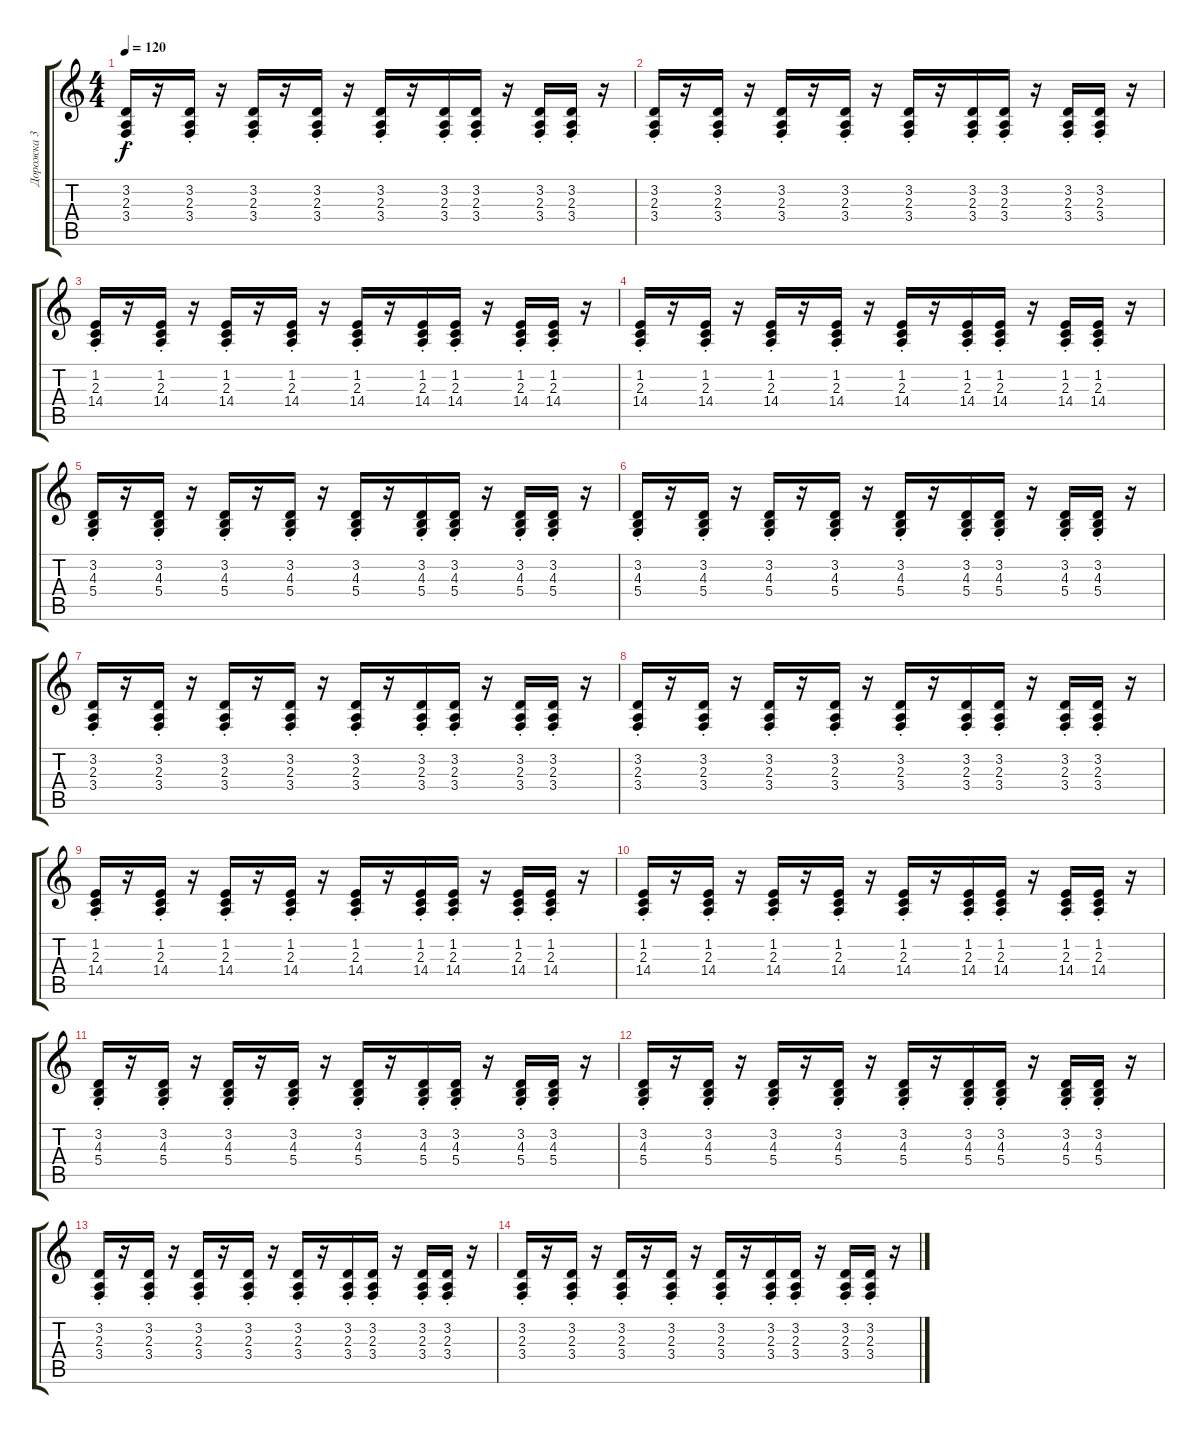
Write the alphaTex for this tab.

\track ("Дорожка 3" "Дорожка 3") {instrument lead1square}
\staff {score tabs}
\tuning (E4 B3 G3 D3 A2 E2) {hide}
\ts (4 4)
\tempo 120
\clef g2
\ks c
(3.2{st} 2.3{st} 3.4{st}).16{dy f} r.16 (3.2{st} 2.3{st} 3.4{st}).16 r.16 (3.2{st} 2.3{st} 3.4{st}).16 r.16 (3.2{st} 2.3{st} 3.4{st}).16 r.16 (3.2{st} 2.3{st} 3.4{st}).16 r.16 (3.2{st} 2.3{st} 3.4{st}).16 (3.2{st} 2.3{st} 3.4{st}).16 r.16 (3.2{st} 2.3{st} 3.4{st}).16 (3.2{st} 2.3{st} 3.4{st}).16 r.16 |
(3.2{st} 2.3{st} 3.4{st}).16 r.16 (3.2{st} 2.3{st} 3.4{st}).16 r.16 (3.2{st} 2.3{st} 3.4{st}).16 r.16 (3.2{st} 2.3{st} 3.4{st}).16 r.16 (3.2{st} 2.3{st} 3.4{st}).16 r.16 (3.2{st} 2.3{st} 3.4{st}).16 (3.2{st} 2.3{st} 3.4{st}).16 r.16 (3.2{st} 2.3{st} 3.4{st}).16 (3.2{st} 2.3{st} 3.4{st}).16 r.16 |
(1.2{st} 2.3{st} 14.4{st}).16 r.16 (1.2{st} 2.3{st} 14.4{st}).16 r.16 (1.2{st} 2.3{st} 14.4{st}).16 r.16 (1.2{st} 2.3{st} 14.4{st}).16 r.16 (1.2{st} 2.3{st} 14.4{st}).16 r.16 (1.2{st} 2.3{st} 14.4{st}).16 (1.2{st} 2.3{st} 14.4{st}).16 r.16 (1.2{st} 2.3{st} 14.4{st}).16 (1.2{st} 2.3{st} 14.4{st}).16 r.16 |
(1.2{st} 2.3{st} 14.4{st}).16 r.16 (1.2{st} 2.3{st} 14.4{st}).16 r.16 (1.2{st} 2.3{st} 14.4{st}).16 r.16 (1.2{st} 2.3{st} 14.4{st}).16 r.16 (1.2{st} 2.3{st} 14.4{st}).16 r.16 (1.2{st} 2.3{st} 14.4{st}).16 (1.2{st} 2.3{st} 14.4{st}).16 r.16 (1.2{st} 2.3{st} 14.4{st}).16 (1.2{st} 2.3{st} 14.4{st}).16 r.16 |
(3.2{st} 4.3{st} 5.4{st}).16 r.16 (3.2{st} 4.3{st} 5.4{st}).16 r.16 (3.2{st} 4.3{st} 5.4{st}).16 r.16 (3.2{st} 4.3{st} 5.4{st}).16 r.16 (3.2{st} 4.3{st} 5.4{st}).16 r.16 (3.2{st} 4.3{st} 5.4{st}).16 (3.2{st} 4.3{st} 5.4{st}).16 r.16 (3.2{st} 4.3{st} 5.4{st}).16 (3.2{st} 4.3{st} 5.4{st}).16 r.16 |
(3.2{st} 4.3{st} 5.4{st}).16 r.16 (3.2{st} 4.3{st} 5.4{st}).16 r.16 (3.2{st} 4.3{st} 5.4{st}).16 r.16 (3.2{st} 4.3{st} 5.4{st}).16 r.16 (3.2{st} 4.3{st} 5.4{st}).16 r.16 (3.2{st} 4.3{st} 5.4{st}).16 (3.2{st} 4.3{st} 5.4{st}).16 r.16 (3.2{st} 4.3{st} 5.4{st}).16 (3.2{st} 4.3{st} 5.4{st}).16 r.16 |
(3.2{st} 2.3{st} 3.4{st}).16 r.16 (3.2{st} 2.3{st} 3.4{st}).16 r.16 (3.2{st} 2.3{st} 3.4{st}).16 r.16 (3.2{st} 2.3{st} 3.4{st}).16 r.16 (3.2{st} 2.3{st} 3.4{st}).16 r.16 (3.2{st} 2.3{st} 3.4{st}).16 (3.2{st} 2.3{st} 3.4{st}).16 r.16 (3.2{st} 2.3{st} 3.4{st}).16 (3.2{st} 2.3{st} 3.4{st}).16 r.16 |
(3.2{st} 2.3{st} 3.4{st}).16 r.16 (3.2{st} 2.3{st} 3.4{st}).16 r.16 (3.2{st} 2.3{st} 3.4{st}).16 r.16 (3.2{st} 2.3{st} 3.4{st}).16 r.16 (3.2{st} 2.3{st} 3.4{st}).16 r.16 (3.2{st} 2.3{st} 3.4{st}).16 (3.2{st} 2.3{st} 3.4{st}).16 r.16 (3.2{st} 2.3{st} 3.4{st}).16 (3.2{st} 2.3{st} 3.4{st}).16 r.16 |
(1.2{st} 2.3{st} 14.4{st}).16 r.16 (1.2{st} 2.3{st} 14.4{st}).16 r.16 (1.2{st} 2.3{st} 14.4{st}).16 r.16 (1.2{st} 2.3{st} 14.4{st}).16 r.16 (1.2{st} 2.3{st} 14.4{st}).16 r.16 (1.2{st} 2.3{st} 14.4{st}).16 (1.2{st} 2.3{st} 14.4{st}).16 r.16 (1.2{st} 2.3{st} 14.4{st}).16 (1.2{st} 2.3{st} 14.4{st}).16 r.16 |
(1.2{st} 2.3{st} 14.4{st}).16 r.16 (1.2{st} 2.3{st} 14.4{st}).16 r.16 (1.2{st} 2.3{st} 14.4{st}).16 r.16 (1.2{st} 2.3{st} 14.4{st}).16 r.16 (1.2{st} 2.3{st} 14.4{st}).16 r.16 (1.2{st} 2.3{st} 14.4{st}).16 (1.2{st} 2.3{st} 14.4{st}).16 r.16 (1.2{st} 2.3{st} 14.4{st}).16 (1.2{st} 2.3{st} 14.4{st}).16 r.16 |
(3.2{st} 4.3{st} 5.4{st}).16 r.16 (3.2{st} 4.3{st} 5.4{st}).16 r.16 (3.2{st} 4.3{st} 5.4{st}).16 r.16 (3.2{st} 4.3{st} 5.4{st}).16 r.16 (3.2{st} 4.3{st} 5.4{st}).16 r.16 (3.2{st} 4.3{st} 5.4{st}).16 (3.2{st} 4.3{st} 5.4{st}).16 r.16 (3.2{st} 4.3{st} 5.4{st}).16 (3.2{st} 4.3{st} 5.4{st}).16 r.16 |
(3.2{st} 4.3{st} 5.4{st}).16 r.16 (3.2{st} 4.3{st} 5.4{st}).16 r.16 (3.2{st} 4.3{st} 5.4{st}).16 r.16 (3.2{st} 4.3{st} 5.4{st}).16 r.16 (3.2{st} 4.3{st} 5.4{st}).16 r.16 (3.2{st} 4.3{st} 5.4{st}).16 (3.2{st} 4.3{st} 5.4{st}).16 r.16 (3.2{st} 4.3{st} 5.4{st}).16 (3.2{st} 4.3{st} 5.4{st}).16 r.16 |
(3.2{st} 2.3{st} 3.4{st}).16 r.16 (3.2{st} 2.3{st} 3.4{st}).16 r.16 (3.2{st} 2.3{st} 3.4{st}).16 r.16 (3.2{st} 2.3{st} 3.4{st}).16 r.16 (3.2{st} 2.3{st} 3.4{st}).16 r.16 (3.2{st} 2.3{st} 3.4{st}).16 (3.2{st} 2.3{st} 3.4{st}).16 r.16 (3.2{st} 2.3{st} 3.4{st}).16 (3.2{st} 2.3{st} 3.4{st}).16 r.16 |
(3.2{st} 2.3{st} 3.4{st}).16 r.16 (3.2{st} 2.3{st} 3.4{st}).16 r.16 (3.2{st} 2.3{st} 3.4{st}).16 r.16 (3.2{st} 2.3{st} 3.4{st}).16 r.16 (3.2{st} 2.3{st} 3.4{st}).16 r.16 (3.2{st} 2.3{st} 3.4{st}).16 (3.2{st} 2.3{st} 3.4{st}).16 r.16 (3.2{st} 2.3{st} 3.4{st}).16 (3.2{st} 2.3{st} 3.4{st}).16 r.16
